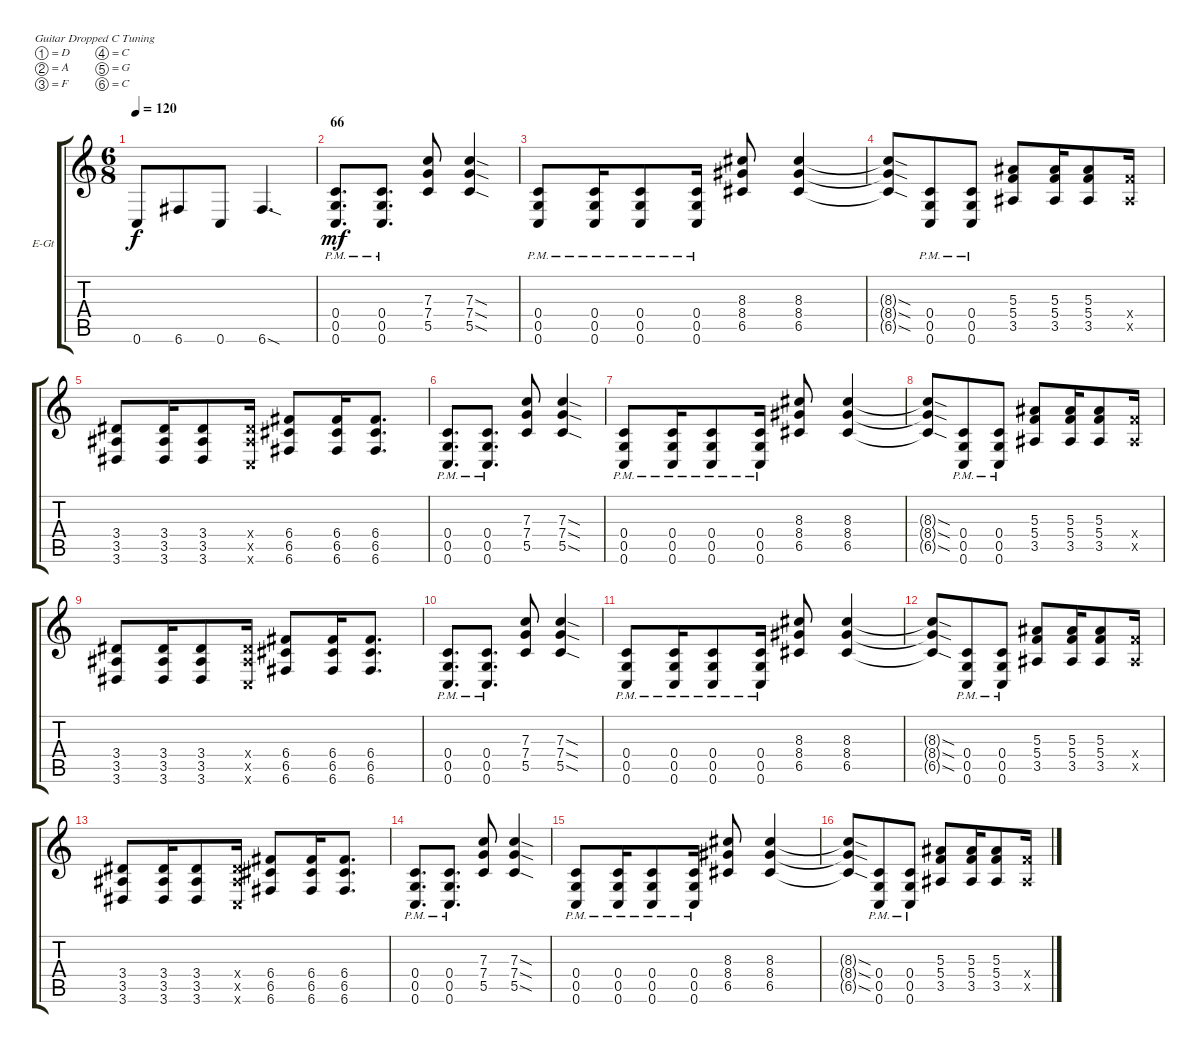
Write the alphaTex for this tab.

\bracketExtendMode groupsimilarinstruments
\firstSystemTrackNameOrientation horizontal
\otherSystemsTrackNameOrientation horizontal
\track ("Electric Guitar 1" "E-Gt") {instrument distortionguitar}
\staff {score tabs}
\tuning (D4 A3 F3 C3 G2 C2)
\ts (6 8)
\tempo 120
\clef g2
\ks c
0.6.8{dy f} 6.6.8 0.6.8 6.6{sod}.4{d} |
\section ("" "66")
(0.6{pm} 0.5{pm} 0.4{pm}).8{d dy mf} (0.4{pm} 0.5{pm} 0.6{pm}).8{d} (5.5 7.4 7.3).8 (7.3{sod} 7.4{sod} 5.5{sod}).4 |
(0.6{pm} 0.5{pm} 0.4{pm}).8 (0.4{pm} 0.5{pm} 0.6{pm}).16 (0.6{pm} 0.5{pm} 0.4{pm}).8 (0.4{pm} 0.5{pm} 0.6{pm}).16 (6.5 8.4 8.3).8 (8.3 8.4 6.5).4 |
(6.5{sod t} 8.4{sod t} 8.3{sod t}).8 (0.6{pm} 0.5{pm} 0.4{pm}).8 (0.6{pm} 0.5{pm} 0.4{pm}).8 (5.4 5.3 3.5).8 (5.4 5.3 3.5).16 (5.4 5.3 3.5).8 (3.5{x} 5.4{x}).16 |
(3.6 3.5 3.4).8 (3.4 3.5 3.6).16 (3.6 3.5 3.4).8 (3.4{x} 3.5{x} 0.6{x}).16 (6.6 6.5 6.4).8 (6.4 6.5 6.6).16 (6.6 6.5 6.4).8{d} |
(0.6{pm} 0.5{pm} 0.4{pm}).8{d} (0.4{pm} 0.5{pm} 0.6{pm}).8{d} (5.5 7.4 7.3).8 (7.3{sod} 7.4{sod} 5.5{sod}).4 |
(0.6{pm} 0.5{pm} 0.4{pm}).8 (0.4{pm} 0.5{pm} 0.6{pm}).16 (0.6{pm} 0.5{pm} 0.4{pm}).8 (0.4{pm} 0.5{pm} 0.6{pm}).16 (6.5 8.4 8.3).8 (8.3 8.4 6.5).4 |
(6.5{sod t} 8.4{sod t} 8.3{sod t}).8 (0.6{pm} 0.5{pm} 0.4{pm}).8 (0.6{pm} 0.5{pm} 0.4{pm}).8 (5.4 5.3 3.5).8 (5.4 5.3 3.5).16 (5.4 5.3 3.5).8 (3.5{x} 5.4{x}).16 |
(3.6 3.5 3.4).8 (3.4 3.5 3.6).16 (3.6 3.5 3.4).8 (3.4{x} 3.5{x} 0.6{x}).16 (6.6 6.5 6.4).8 (6.4 6.5 6.6).16 (6.6 6.5 6.4).8{d} |
(0.6{pm} 0.5{pm} 0.4{pm}).8{d} (0.4{pm} 0.5{pm} 0.6{pm}).8{d} (5.5 7.4 7.3).8 (7.3{sod} 7.4{sod} 5.5{sod}).4 |
(0.6{pm} 0.5{pm} 0.4{pm}).8 (0.4{pm} 0.5{pm} 0.6{pm}).16 (0.6{pm} 0.5{pm} 0.4{pm}).8 (0.4{pm} 0.5{pm} 0.6{pm}).16 (6.5 8.4 8.3).8 (8.3 8.4 6.5).4 |
(6.5{sod t} 8.4{sod t} 8.3{sod t}).8 (0.6{pm} 0.5{pm} 0.4{pm}).8 (0.6{pm} 0.5{pm} 0.4{pm}).8 (5.4 5.3 3.5).8 (5.4 5.3 3.5).16 (5.4 5.3 3.5).8 (3.5{x} 5.4{x}).16 |
(3.6 3.5 3.4).8 (3.4 3.5 3.6).16 (3.6 3.5 3.4).8 (3.4{x} 3.5{x} 0.6{x}).16 (6.6 6.5 6.4).8 (6.4 6.5 6.6).16 (6.6 6.5 6.4).8{d} |
(0.6{pm} 0.5{pm} 0.4{pm}).8{d} (0.4{pm} 0.5{pm} 0.6{pm}).8{d} (5.5 7.4 7.3).8 (7.3{sod} 7.4{sod} 5.5{sod}).4 |
(0.6{pm} 0.5{pm} 0.4{pm}).8 (0.4{pm} 0.5{pm} 0.6{pm}).16 (0.6{pm} 0.5{pm} 0.4{pm}).8 (0.4{pm} 0.5{pm} 0.6{pm}).16 (6.5 8.4 8.3).8 (8.3 8.4 6.5).4 |
(6.5{sod t} 8.4{sod t} 8.3{sod t}).8 (0.6{pm} 0.5{pm} 0.4{pm}).8 (0.6{pm} 0.5{pm} 0.4{pm}).8 (5.4 5.3 3.5).8 (5.4 5.3 3.5).16 (5.4 5.3 3.5).8 (3.5{x} 5.4{x}).16
